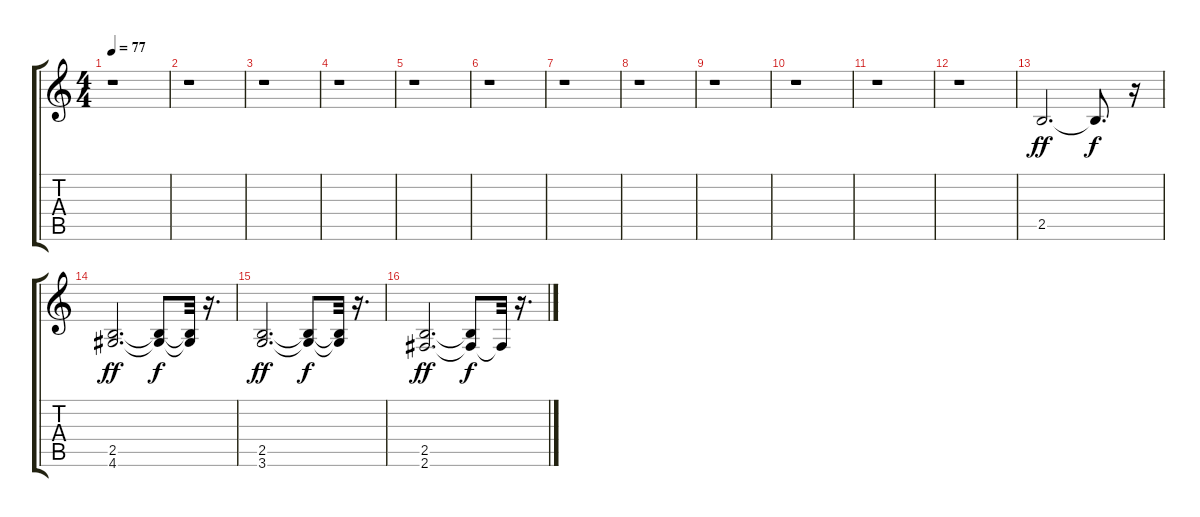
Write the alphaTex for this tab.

\track "" {instrument distortionguitar}
\staff {score tabs}
\tuning (E4 B3 G3 D3 A2 E2) {hide}
\ts (4 4)
\tempo 77
\clef g2
\ks c
r.1{dy f} |
r.1 |
r.1 |
r.1 |
r.1 |
r.1 |
r.1 |
r.1 |
r.1 |
r.1 |
r.1 |
r.1 |
2.5.2{d dy ff instrument distortionguitar} 2.5{t}.8{d dy f} r.16 |
(2.5 4.6).2{d dy ff} (2.5{t} 4.6{t}).8{dy f} (2.5{t} 4.6{t}).32 r.16{d} |
(2.5 3.6).2{d dy ff} (2.5{t} 3.6{t}).8{dy f} (2.5{t} 3.6{t}).32 r.16{d} |
(2.5 2.6).2{d dy ff} (2.5{t} 2.6{t}).8{dy f} 2.6{t}.32 r.16{d}
